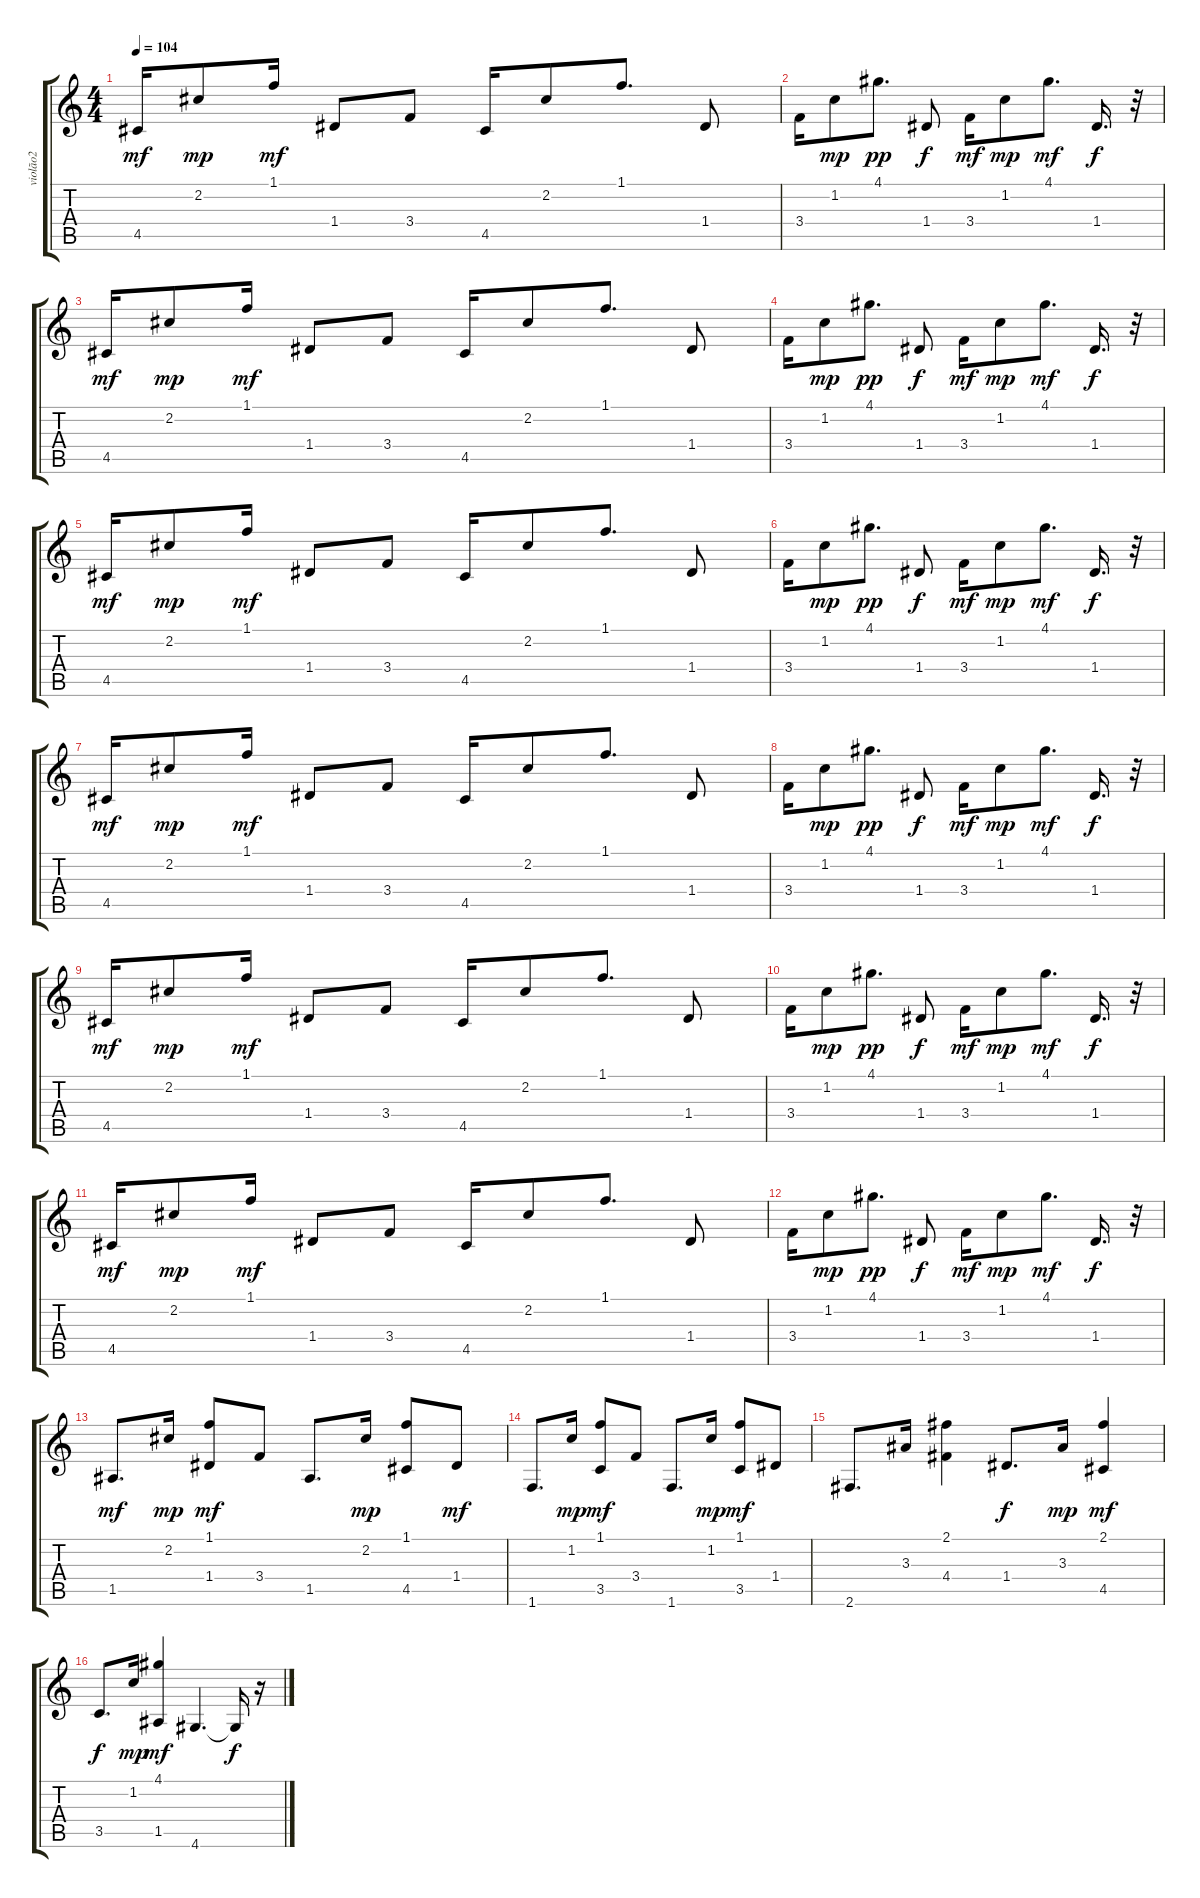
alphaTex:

\track ("violão2" "violão2") {instrument acousticguitarsteel}
\staff {score tabs}
\tuning (E4 B3 G3 D3 A2 E2) {hide}
\ts (4 4)
\tempo 104
\clef g2
\ks c
4.5.16{dy mf} 2.2.8{dy mp} 1.1.16{dy mf} 1.4.8 3.4.8 4.5.16 2.2.8 1.1.8{d} 1.4.8 |
3.4.16 1.2.8{dy mp} 4.1.8{d dy pp} 1.4.8{dy f} 3.4.16{dy mf} 1.2.8{dy mp} 4.1.8{d dy mf} 1.4.16{d dy f} r.32 |
4.5.16{dy mf} 2.2.8{dy mp} 1.1.16{dy mf} 1.4.8 3.4.8 4.5.16 2.2.8 1.1.8{d} 1.4.8 |
3.4.16 1.2.8{dy mp} 4.1.8{d dy pp} 1.4.8{dy f} 3.4.16{dy mf} 1.2.8{dy mp} 4.1.8{d dy mf} 1.4.16{d dy f} r.32 |
4.5.16{dy mf} 2.2.8{dy mp} 1.1.16{dy mf} 1.4.8 3.4.8 4.5.16 2.2.8 1.1.8{d} 1.4.8 |
3.4.16 1.2.8{dy mp} 4.1.8{d dy pp} 1.4.8{dy f} 3.4.16{dy mf} 1.2.8{dy mp} 4.1.8{d dy mf} 1.4.16{d dy f} r.32 |
4.5.16{dy mf} 2.2.8{dy mp} 1.1.16{dy mf} 1.4.8 3.4.8 4.5.16 2.2.8 1.1.8{d} 1.4.8 |
3.4.16 1.2.8{dy mp} 4.1.8{d dy pp} 1.4.8{dy f} 3.4.16{dy mf} 1.2.8{dy mp} 4.1.8{d dy mf} 1.4.16{d dy f} r.32 |
4.5.16{dy mf} 2.2.8{dy mp} 1.1.16{dy mf} 1.4.8 3.4.8 4.5.16 2.2.8 1.1.8{d} 1.4.8 |
3.4.16 1.2.8{dy mp} 4.1.8{d dy pp} 1.4.8{dy f} 3.4.16{dy mf} 1.2.8{dy mp} 4.1.8{d dy mf} 1.4.16{d dy f} r.32 |
4.5.16{dy mf} 2.2.8{dy mp} 1.1.16{dy mf} 1.4.8 3.4.8 4.5.16 2.2.8 1.1.8{d} 1.4.8 |
3.4.16 1.2.8{dy mp} 4.1.8{d dy pp} 1.4.8{dy f} 3.4.16{dy mf} 1.2.8{dy mp} 4.1.8{d dy mf} 1.4.16{d dy f} r.32 |
1.5.8{d dy mf} 2.2.16{dy mp} (1.1 1.4).8{dy mf} 3.4.8 1.5.8{d} 2.2.16{dy mp} (1.1 4.5).8 1.4.8{dy mf} |
1.6.8{d} 1.2.16{dy mp} (1.1 3.5).8{dy mf} 3.4.8 1.6.8{d} 1.2.16{dy mp} (1.1 3.5).8{dy mf} 1.4.8 |
2.6.8{d} 3.3.16 (2.1 4.4).4 1.4.8{d dy f} 3.3.16{dy mp} (2.1 4.5).4{dy mf} |
3.5.8{d dy f} 1.2.16{dy mp} (4.1 1.5).4{dy mf} 4.6.4{d} 4.6{t}.16{dy f} r.16
